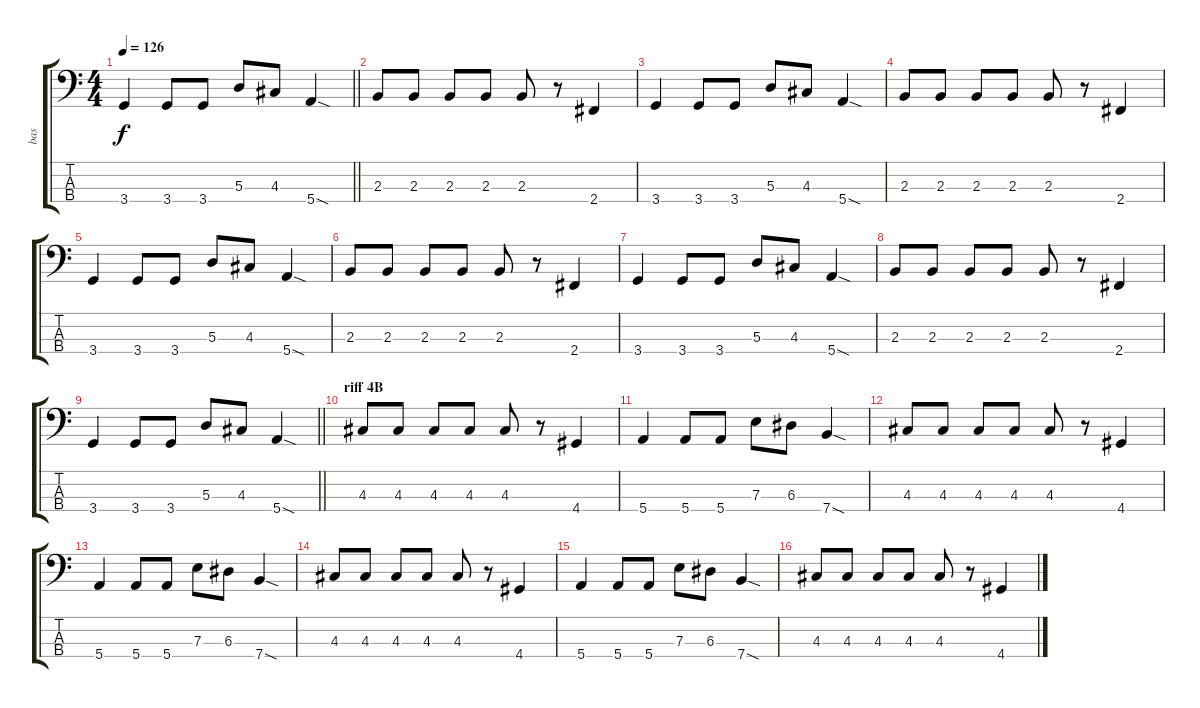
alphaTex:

\track ("bas" "bas") {instrument electricbassfinger}
\staff {score tabs}
\tuning (G2 D2 A1 E1) {hide}
\ts (4 4)
\tempo 126
\clef f4
\barLineRight lightlight
\ks c
3.4.4{dy f} 3.4.8 3.4.8 5.3.8 4.3.8 5.4{sod}.4 |
2.3.8 2.3.8 2.3.8 2.3.8 2.3.8 r.8 2.4.4 |
3.4.4 3.4.8 3.4.8 5.3.8 4.3.8 5.4{sod}.4 |
2.3.8 2.3.8 2.3.8 2.3.8 2.3.8 r.8 2.4.4 |
3.4.4 3.4.8 3.4.8 5.3.8 4.3.8 5.4{sod}.4 |
2.3.8 2.3.8 2.3.8 2.3.8 2.3.8 r.8 2.4.4 |
3.4.4 3.4.8 3.4.8 5.3.8 4.3.8 5.4{sod}.4 |
2.3.8 2.3.8 2.3.8 2.3.8 2.3.8 r.8 2.4.4 |
\barLineRight lightlight
3.4.4 3.4.8 3.4.8 5.3.8 4.3.8 5.4{sod}.4 |
\section ("" "riff 4B")
4.3.8 4.3.8 4.3.8 4.3.8 4.3.8 r.8 4.4.4 |
5.4.4 5.4.8 5.4.8 7.3.8 6.3.8 7.4{sod}.4 |
4.3.8 4.3.8 4.3.8 4.3.8 4.3.8 r.8 4.4.4 |
5.4.4 5.4.8 5.4.8 7.3.8 6.3.8 7.4{sod}.4 |
4.3.8 4.3.8 4.3.8 4.3.8 4.3.8 r.8 4.4.4 |
5.4.4 5.4.8 5.4.8 7.3.8 6.3.8 7.4{sod}.4 |
4.3.8 4.3.8 4.3.8 4.3.8 4.3.8 r.8 4.4.4
